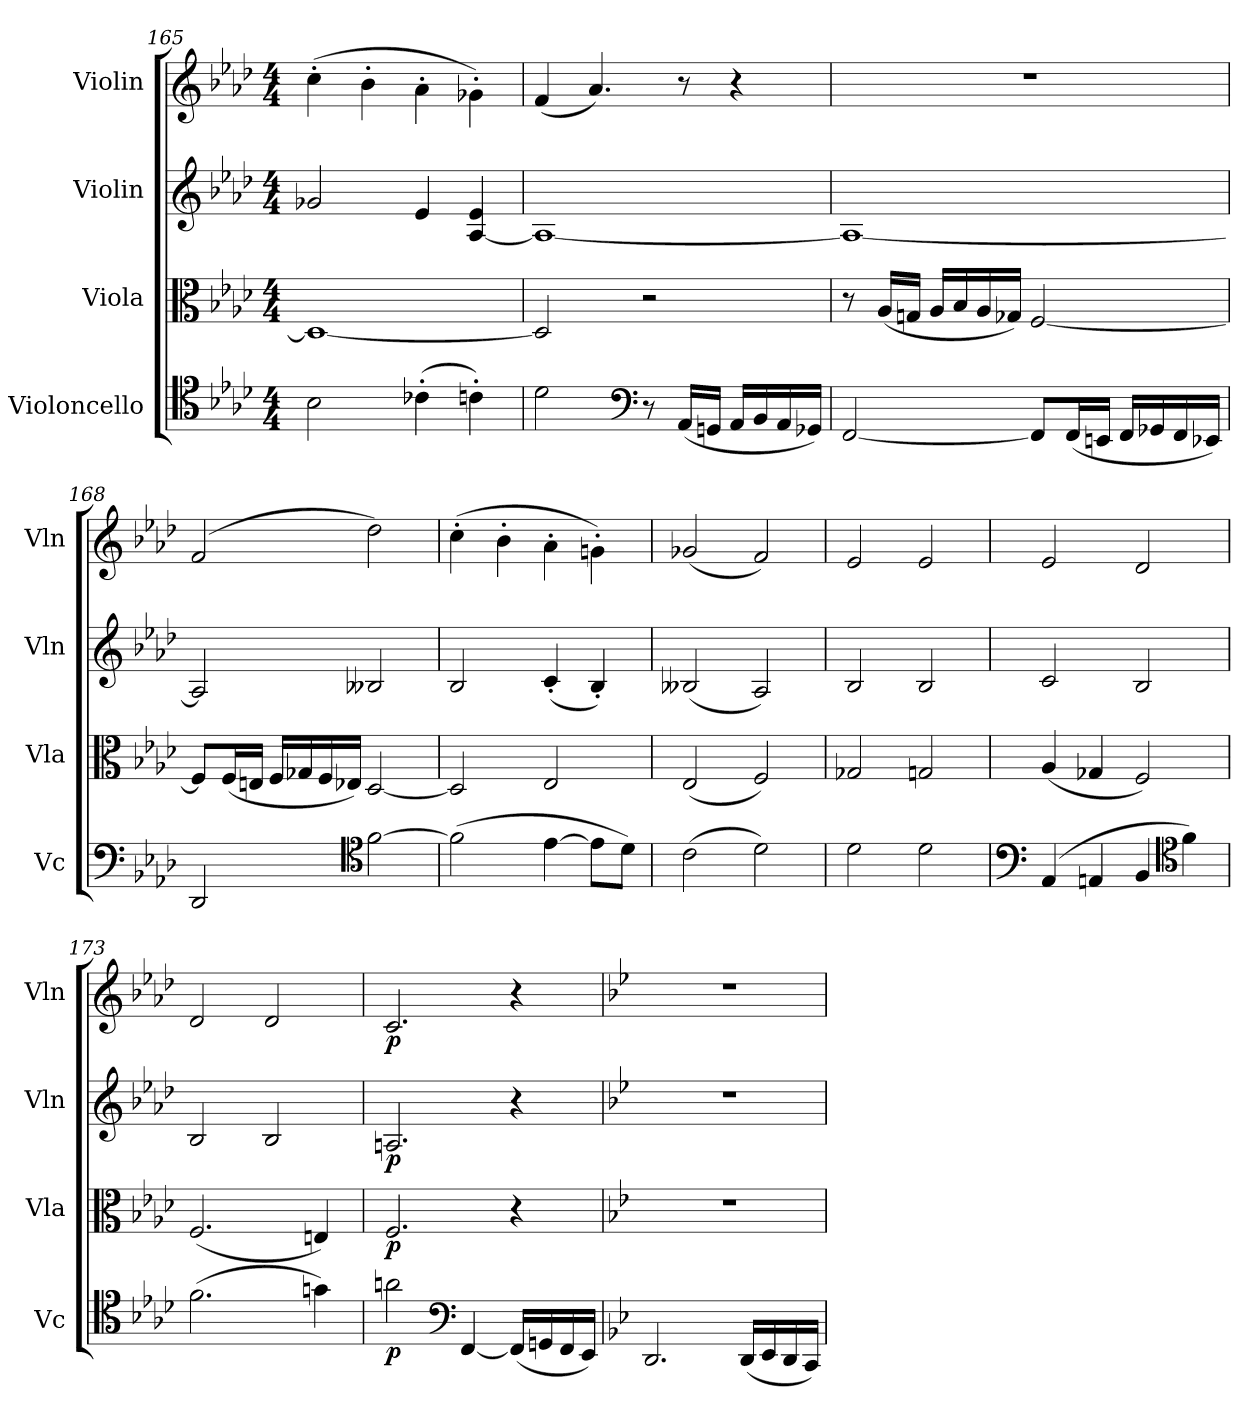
**kern	**dynam	**kern	**dynam	**kern	**dynam	**kern	**dynam
*part4	*part4	*part3	*part3	*part2	*part2	*part1	*part1
*staff4	*staff4	*staff3	*staff3	*staff2	*staff2	*staff1	*staff1
*I"Violoncello	*	*I"Viola	*	*I"Violin	*	*I"Violin	*
*I'Vc	*	*I'Vla	*	*I'Vln	*	*I'Vln	*
*clefC4	*	*clefC3	*	*clefG2	*	*clefG2	*
*k[b-e-a-d-]	*	*k[b-e-a-d-]	*	*k[b-e-a-d-]	*	*k[b-e-a-d-]	*
*M4/4	*	*M4/4	*	*M4/4	*	*M4/4	*
=165	=165	=165	=165	=165	=165	=165	=165
2B-\	.	1D-_	.	2g-X/	.	(4cc'\	.
.	.	.	.	.	.	4b-'\	.
(4c-X'\	.	.	.	4e-/	.	4a-'\	.
4cn'\)	.	.	.	[4A-/ 4e-/	.	4g-X'\)	.
=166	=166	=166	=166	=166	=166	=166	=166
2d-\	.	2D-/]	.	1A-_	.	(4f/	.
.	.	.	.	.	.	4.a-/)	.
*clefF4	*	*	*	*	*	*	*
8r	.	2r	.	.	.	.	.
(16AA-/LL	.	.	.	.	.	8r	.
16GGn/JJ	.	.	.	.	.	.	.
16AA-/LL	.	.	.	.	.	4r	.
16BB-/	.	.	.	.	.	.	.
16AA-/	.	.	.	.	.	.	.
16GG-X/JJ)	.	.	.	.	.	.	.
=167	=167	=167	=167	=167	=167	=167	=167
[2FF/	.	8r	.	1A-_	.	1r	.
.	.	(16A-/LL	.	.	.	.	.
.	.	16Gn/JJ	.	.	.	.	.
.	.	16A-/LL	.	.	.	.	.
.	.	16B-/	.	.	.	.	.
.	.	16A-/	.	.	.	.	.
.	.	16G-X/JJ)	.	.	.	.	.
8FF/L]	.	[2F/	.	.	.	.	.
(16FF/L	.	.	.	.	.	.	.
16EEn/JJ	.	.	.	.	.	.	.
16FF/LL	.	.	.	.	.	.	.
16GG-X/	.	.	.	.	.	.	.
16FF/	.	.	.	.	.	.	.
16EE-X/JJ)	.	.	.	.	.	.	.
=168	=168	=168	=168	=168	=168	=168	=168
2DD-/	.	8F/L]	.	2A-/]	.	(2f/	.
.	.	(16F/L	.	.	.	.	.
.	.	16En/JJ	.	.	.	.	.
.	.	16F/LL	.	.	.	.	.
.	.	16G-X/	.	.	.	.	.
.	.	16F/	.	.	.	.	.
.	.	16E-X/JJ)	.	.	.	.	.
*clefC4	*	*	*	*	*	*	*
[2f\	.	[2D-/	.	2B--X/	.	2dd-\)	.
=169	=169	=169	=169	=169	=169	=169	=169
(2f\]	.	2D-/]	.	2B-/	.	(4cc'\	.
.	.	.	.	.	.	4b-'\	.
[4e-\	.	2E-/	.	(4c'/	.	4a-'\	.
8e-\L]	.	.	.	4B-'/)	.	4gn'\)	.
8d-\J)	.	.	.	.	.	.	.
=170	=170	=170	=170	=170	=170	=170	=170
(2c\	.	(2E-/	.	(2B--X/	.	(2g-X/	.
2d-\)	.	2F/)	.	2A-/)	.	2f/)	.
=171	=171	=171	=171	=171	=171	=171	=171
2d-\	.	2G-X/	.	2B-/	.	2e-/	.
2d-\	.	2Gn/	.	2B-/	.	2e-/	.
=172	=172	=172	=172	=172	=172	=172	=172
*clefF4	*	*	*	*	*	*	*
(4AA-/	.	(4A-/	.	2c/	.	2e-/	.
4AAn/	.	4G-X/	.	.	.	.	.
4BB-/	.	2F/)	.	2B-/	.	2d-/	.
*clefC4	*	*	*	*	*	*	*
4f\)	.	.	.	.	.	.	.
=173	=173	=173	=173	=173	=173	=173	=173
(2.f\	.	(2.F/	.	2B-/	.	2d-/	.
.	.	.	.	2B-/	.	2d-/	.
4gn\)	.	4En/)	.	.	.	.	.
=174	=174	=174	=174	=174	=174	=174	=174
2an\	p	2.F/	p	2.An/	p	2.c/	p
*clefF4	*	*	*	*	*	*	*
[4FF/	.	.	.	.	.	.	.
(16FF/LL]	.	4r	.	4r	.	4r	.
16GGn/	.	.	.	.	.	.	.
16FF/	.	.	.	.	.	.	.
16EE-/JJ)	.	.	.	.	.	.	.
=175	=175	=175	=175	=175	=175	=175	=175
*k[b-e-]	*	*k[b-e-]	*	*k[b-e-]	*	*k[b-e-]	*
2.DD/	.	1r	.	1r	.	1r	.
(16DD/LL	.	.	.	.	.	.	.
16EE-/	.	.	.	.	.	.	.
16DD/	.	.	.	.	.	.	.
16CC/JJ)	.	.	.	.	.	.	.
=	=	=	=	=	=	=	=
*-	*-	*-	*-	*-	*-	*-	*-
